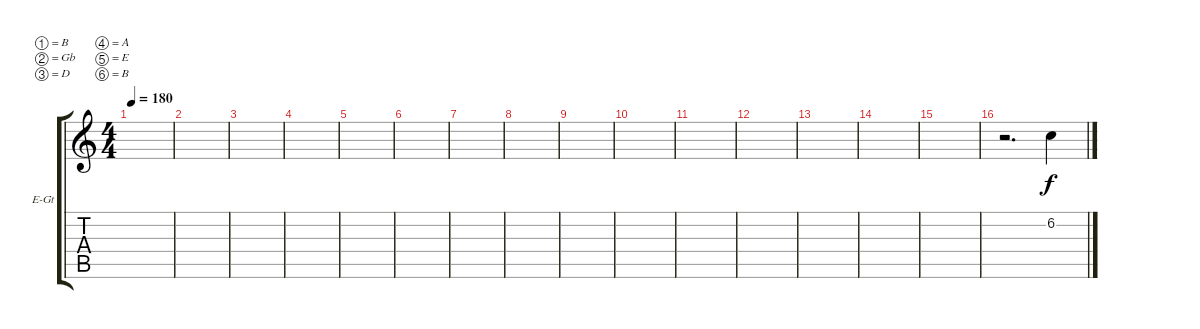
\bracketExtendMode groupsimilarinstruments
\firstSystemTrackNameOrientation horizontal
\otherSystemsTrackNameOrientation horizontal
\track ("Additional Electric Guitar" "E-Gt") {instrument distortionguitar}
\staff {score tabs}
\tuning (B3 Gb3 D3 A2 E2 B1)
\ts (4 4)
\tempo 180
\clef g2
\scale
0.333333
\ks c
|
\scale
0.333333 |
\scale
0.333333 |
\scale
0.333333 |
\scale
0.333333 |
\scale
0.333333 |
\scale
0.333333 |
\scale
0.333333 |
\scale
0.333333 |
\scale
0.333333 |
\scale
0.333333 |
\scale
0.333333 |
\scale
0.333333 |
\scale
0.333333 |
\scale
0.333333 |
\scale
0.333333 r.2{d} 6.2.4
